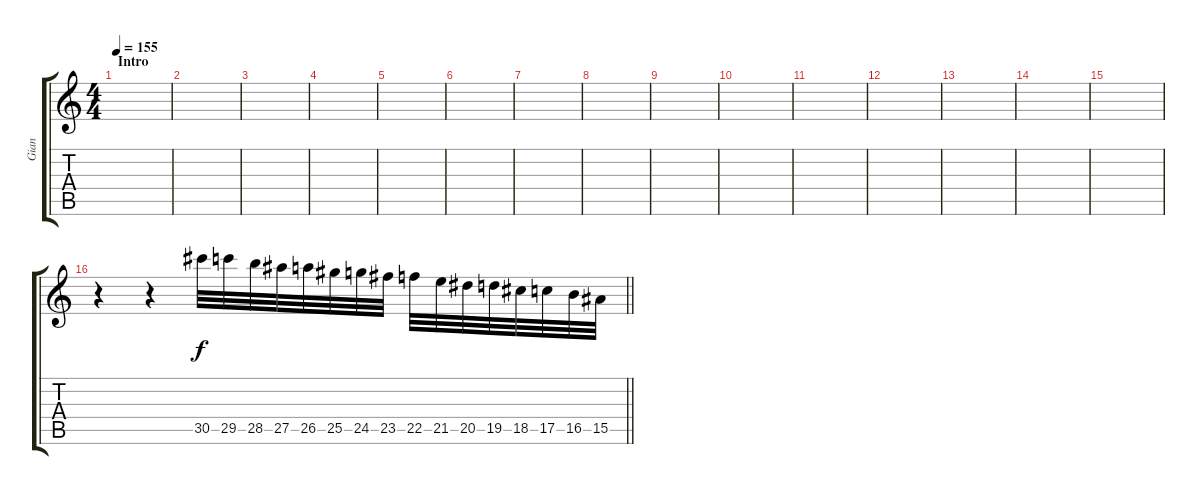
\track ("Gian" "Gian") {instrument distortionguitar}
\staff {score tabs}
\tuning (D4 A3 F3 C3 G2 D2) {hide}
\ts (4 4)
\section ("" "Intro")
\tempo 155
\clef g2
\ks c
|
|
|
|
|
|
|
|
|
|
|
|
|
|
|
\barLineRight lightlight
r.4 r.4 30.5.32 29.5.32 28.5.32 27.5.32 26.5.32 25.5.32 24.5.32 23.5.32 22.5.32 21.5.32 20.5.32 19.5.32 18.5.32 17.5.32 16.5.32 15.5.32
